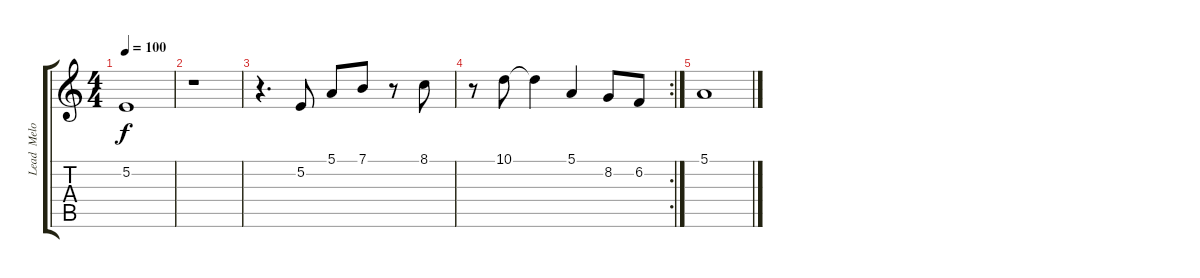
\track ("Lead  Melody" "Lead  Melo") {instrument sopranosax}
\staff {score tabs}
\tuning (E4 B3 G3 D3 A2 E2) {hide}
\ts (4 4)
\tempo 100
\clef g2
\ks c
5.2{t}.1{dy f} |
r.1 |
r.4{d} 5.2.8 5.1.8 7.1.8 r.8 8.1.8 |
\rc 2
r.8 10.1.8 10.1{t}.4 5.1.4 8.2.8 6.2.8 |
5.1.1
